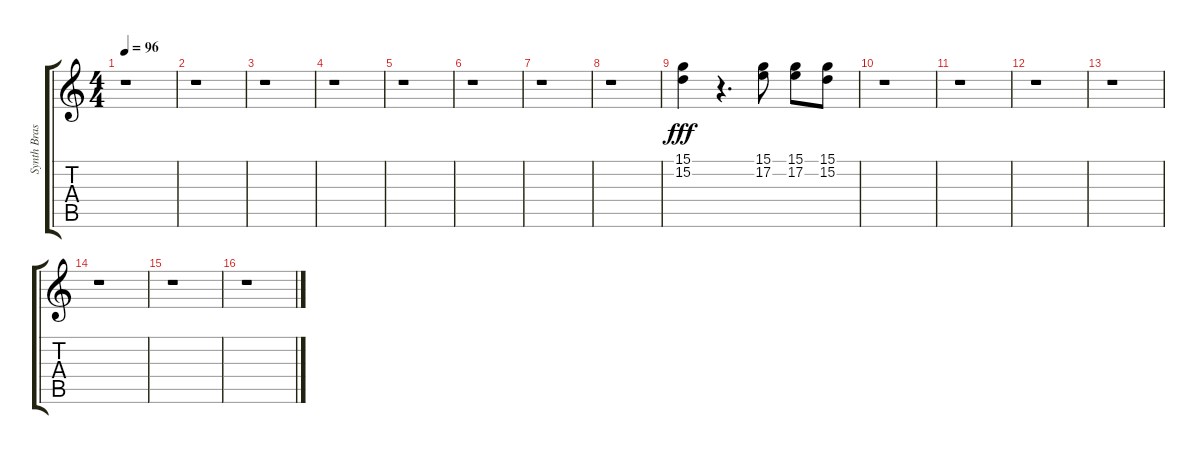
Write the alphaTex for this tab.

\track ("Synth Brass 1" "Synth Bras") {instrument synthbrass1}
\staff {score tabs}
\tuning (E4 B3 G3 D3 A2 E2) {hide}
\ts (4 4)
\tempo 96
\clef g2
\ks c
r.1{dy fff} |
r.1 |
r.1 |
r.1 |
r.1 |
r.1 |
r.1 |
r.1 |
(15.1 15.2).4{volume 14} r.4{d} (15.1 17.2).8 (15.1 17.2).8 (15.1 15.2).8 |
r.1 |
r.1 |
r.1 |
r.1 |
r.1 |
r.1 |
r.1
